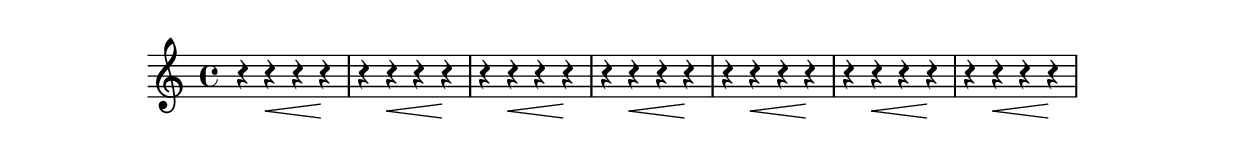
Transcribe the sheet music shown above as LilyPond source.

\version "2.19.82"
\language "english"

\header {
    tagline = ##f
}

\layout {}

\paper {}

\score {
    {
        r4
        r4
        \<
        r4
        r4
        \!
        r4
        r4
        \<
        r4
        r4
        \!
        r4
        r4
        \<
        r4
        r4
        \!
        r4
        r4
        \<
        r4
        r4
        \!
        r4
        r4
        \<
        r4
        r4
        \!
        r4
        r4
        \<
        r4
        r4
        \!
        r4
        r4
        \<
        r4
        r4
        \!
    }
}